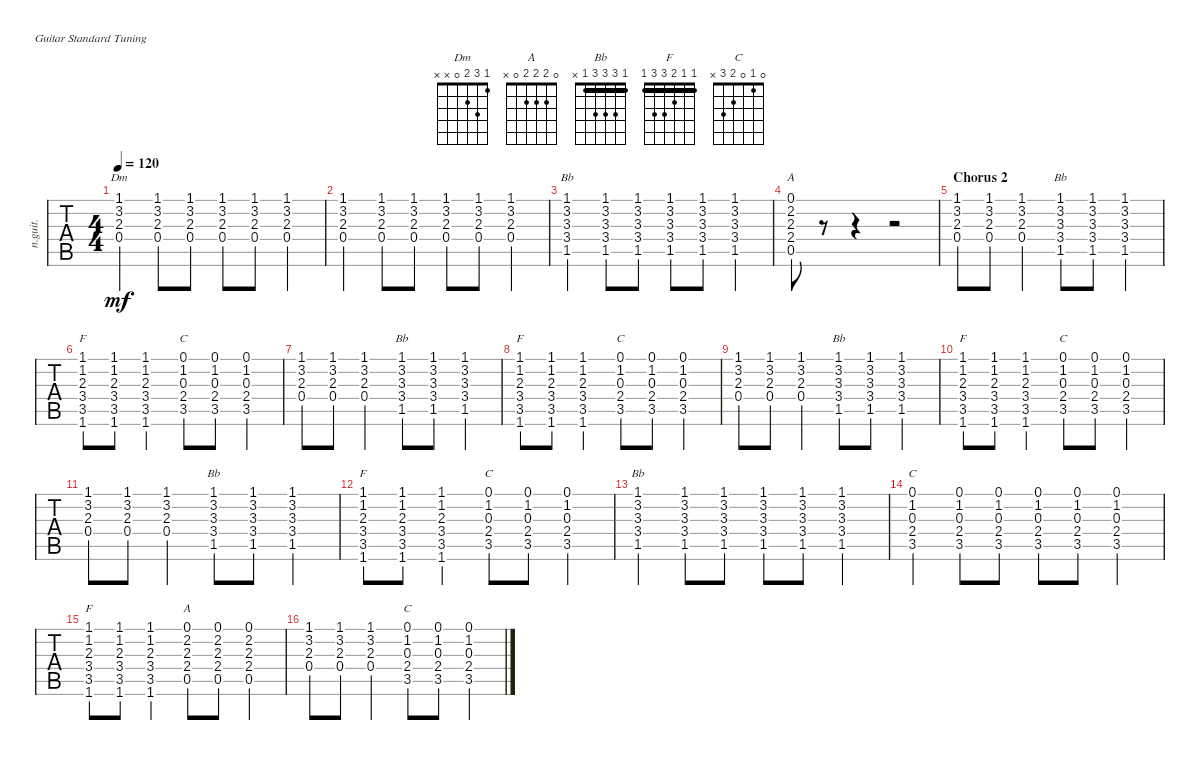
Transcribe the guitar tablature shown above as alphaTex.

\defaultSystemsLayout 4
\bracketExtendMode nobrackets
\track ("Guitar L5" "n.guit.") {instrument acousticguitarnylon}
\staff {tabs}
\tuning (E4 B3 G3 D3 A2 E2)
\chord ("Dm" 1 3 2 0 x x)
\chord ("A" 0 2 2 2 0 x)
\chord ("Bb" 1 3 3 3 1 x)
\chord ("Bb" 1 3 3 3 1 x) {barre 1}
\chord ("F" 1 1 2 3 3 1) {barre (1 1)}
\chord ("C" 0 1 0 2 3 x)
\ts (4 4)
\tempo 120
\clef g2
\ks f
(0.4{acc forcenatural} 2.3{acc forcenatural} 3.2{acc forcenatural} 1.1{acc forcenatural}).4{ch "Dm" dy mf beam Up} (0.4{acc forcenatural} 1.1{acc forcenatural} 3.2{acc forcenatural} 2.3{acc forcenatural}).8{beam Up} (0.4{acc forcenatural} 1.1{acc forcenatural} 3.2{acc forcenatural} 2.3{acc forcenatural}).8{beam Up} (0.4{acc forcenatural} 1.1{acc forcenatural} 3.2{acc forcenatural} 2.3{acc forcenatural}).8{beam Up} (0.4{acc forcenatural} 1.1{acc forcenatural} 3.2{acc forcenatural} 2.3{acc forcenatural}).8{beam Up} (0.4{acc forcenatural} 1.1{acc forcenatural} 3.2{acc forcenatural} 2.3{acc forcenatural}).4{beam Up} |
(0.4{acc forcenatural} 2.3{acc forcenatural} 3.2{acc forcenatural} 1.1{acc forcenatural}).4{beam Up} (0.4{acc forcenatural} 1.1{acc forcenatural} 3.2{acc forcenatural} 2.3{acc forcenatural}).8{beam Up} (0.4{acc forcenatural} 1.1{acc forcenatural} 3.2{acc forcenatural} 2.3{acc forcenatural}).8{beam Up} (0.4{acc forcenatural} 1.1{acc forcenatural} 3.2{acc forcenatural} 2.3{acc forcenatural}).8{beam Up} (0.4{acc forcenatural} 1.1{acc forcenatural} 3.2{acc forcenatural} 2.3{acc forcenatural}).8{beam Up} (0.4{acc forcenatural} 1.1{acc forcenatural} 3.2{acc forcenatural} 2.3{acc forcenatural}).4{beam Up} |
(3.4{acc forcenatural} 3.3{acc b} 1.1{acc forcenatural} 3.2{acc forcenatural} 1.5{acc b}).4{ch "Bb" beam Up} (3.4{acc forcenatural} 3.3{acc b} 3.2{acc forcenatural} 1.1{acc forcenatural} 1.5{acc b}).8{beam Up} (3.4{acc forcenatural} 3.3{acc b} 3.2{acc forcenatural} 1.1{acc forcenatural} 1.5{acc b}).8{beam Up} (3.4{acc forcenatural} 3.3{acc b} 3.2{acc forcenatural} 1.1{acc forcenatural} 1.5{acc b}).8{beam Up} (3.4{acc forcenatural} 3.3{acc b} 3.2{acc forcenatural} 1.1{acc forcenatural} 1.5{acc b}).8{beam Up} (3.4{acc forcenatural} 3.3{acc b} 3.2{acc forcenatural} 1.1{acc forcenatural} 1.5{acc b}).4{beam Up} |
(2.4{acc forcenatural} 0.1{acc forcenatural} 2.2{acc #} 2.3{acc forcenatural} 0.5{acc forcenatural}).8{ch "A" beam Up} r.8 r.4 r.2 |
\section ("" "Chorus 2")
(0.4{acc forcenatural} 1.1{acc forcenatural} 3.2{acc forcenatural} 2.3{acc forcenatural}).8{beam Up} (0.4{acc forcenatural} 1.1{acc forcenatural} 3.2{acc forcenatural} 2.3{acc forcenatural}).8{beam Up} (0.4{acc forcenatural} 1.1{acc forcenatural} 3.2{acc forcenatural} 2.3{acc forcenatural}).4{beam Up} (3.4{acc forcenatural} 3.3{acc b} 3.2{acc forcenatural} 1.1{acc forcenatural} 1.5{acc b}).8{ch "Bb" beam Up} (3.4{acc forcenatural} 3.3{acc b} 3.2{acc forcenatural} 1.1{acc forcenatural} 1.5{acc b}).8{beam Up} (3.4{acc forcenatural} 3.3{acc b} 3.2{acc forcenatural} 1.1{acc forcenatural} 1.5{acc b}).4{beam Up} |
(1.6{acc forcenatural} 3.5{acc forcenatural} 3.4{acc forcenatural} 2.3{acc forcenatural} 1.2{acc forcenatural} 1.1{acc forcenatural}).8{ch "F"} (1.6{acc forcenatural} 3.5{acc forcenatural} 3.4{acc forcenatural} 2.3{acc forcenatural} 1.2{acc forcenatural} 1.1{acc forcenatural}).8 (1.6{acc forcenatural} 3.5{acc forcenatural} 3.4{acc forcenatural} 2.3{acc forcenatural} 1.2{acc forcenatural} 1.1{acc forcenatural}).4 (3.5{acc forcenatural} 2.4{acc forcenatural} 0.3{acc forcenatural} 1.2{acc forcenatural} 0.1{acc forcenatural}).8{ch "C"} (3.5{acc forcenatural} 2.4{acc forcenatural} 0.3{acc forcenatural} 1.2{acc forcenatural} 0.1{acc forcenatural}).8 (3.5{acc forcenatural} 2.4{acc forcenatural} 0.3{acc forcenatural} 1.2{acc forcenatural} 0.1{acc forcenatural}).4 |
(0.4{acc forcenatural} 1.1{acc forcenatural} 3.2{acc forcenatural} 2.3{acc forcenatural}).8{beam Up} (0.4{acc forcenatural} 1.1{acc forcenatural} 3.2{acc forcenatural} 2.3{acc forcenatural}).8{beam Up} (0.4{acc forcenatural} 1.1{acc forcenatural} 3.2{acc forcenatural} 2.3{acc forcenatural}).4{beam Up} (3.4{acc forcenatural} 3.3{acc b} 3.2{acc forcenatural} 1.1{acc forcenatural} 1.5{acc b}).8{ch "Bb" beam Up} (3.4{acc forcenatural} 3.3{acc b} 3.2{acc forcenatural} 1.1{acc forcenatural} 1.5{acc b}).8{beam Up} (3.4{acc forcenatural} 3.3{acc b} 3.2{acc forcenatural} 1.1{acc forcenatural} 1.5{acc b}).4{beam Up} |
(1.6{acc forcenatural} 3.5{acc forcenatural} 3.4{acc forcenatural} 2.3{acc forcenatural} 1.2{acc forcenatural} 1.1{acc forcenatural}).8{ch "F"} (1.6{acc forcenatural} 3.5{acc forcenatural} 3.4{acc forcenatural} 2.3{acc forcenatural} 1.2{acc forcenatural} 1.1{acc forcenatural}).8 (1.6{acc forcenatural} 3.5{acc forcenatural} 3.4{acc forcenatural} 2.3{acc forcenatural} 1.2{acc forcenatural} 1.1{acc forcenatural}).4 (3.5{acc forcenatural} 2.4{acc forcenatural} 0.3{acc forcenatural} 1.2{acc forcenatural} 0.1{acc forcenatural}).8{ch "C"} (3.5{acc forcenatural} 2.4{acc forcenatural} 0.3{acc forcenatural} 1.2{acc forcenatural} 0.1{acc forcenatural}).8 (3.5{acc forcenatural} 2.4{acc forcenatural} 0.3{acc forcenatural} 1.2{acc forcenatural} 0.1{acc forcenatural}).4 |
(0.4{acc forcenatural} 1.1{acc forcenatural} 3.2{acc forcenatural} 2.3{acc forcenatural}).8{beam Up} (0.4{acc forcenatural} 1.1{acc forcenatural} 3.2{acc forcenatural} 2.3{acc forcenatural}).8{beam Up} (0.4{acc forcenatural} 1.1{acc forcenatural} 3.2{acc forcenatural} 2.3{acc forcenatural}).4{beam Up} (3.4{acc forcenatural} 3.3{acc b} 3.2{acc forcenatural} 1.1{acc forcenatural} 1.5{acc b}).8{ch "Bb" beam Up} (3.4{acc forcenatural} 3.3{acc b} 3.2{acc forcenatural} 1.1{acc forcenatural} 1.5{acc b}).8{beam Up} (3.4{acc forcenatural} 3.3{acc b} 3.2{acc forcenatural} 1.1{acc forcenatural} 1.5{acc b}).4{beam Up} |
(1.6{acc forcenatural} 3.5{acc forcenatural} 3.4{acc forcenatural} 2.3{acc forcenatural} 1.2{acc forcenatural} 1.1{acc forcenatural}).8{ch "F"} (1.6{acc forcenatural} 3.5{acc forcenatural} 3.4{acc forcenatural} 2.3{acc forcenatural} 1.2{acc forcenatural} 1.1{acc forcenatural}).8 (1.6{acc forcenatural} 3.5{acc forcenatural} 3.4{acc forcenatural} 2.3{acc forcenatural} 1.2{acc forcenatural} 1.1{acc forcenatural}).4 (3.5{acc forcenatural} 2.4{acc forcenatural} 0.3{acc forcenatural} 1.2{acc forcenatural} 0.1{acc forcenatural}).8{ch "C"} (3.5{acc forcenatural} 2.4{acc forcenatural} 0.3{acc forcenatural} 1.2{acc forcenatural} 0.1{acc forcenatural}).8 (3.5{acc forcenatural} 2.4{acc forcenatural} 0.3{acc forcenatural} 1.2{acc forcenatural} 0.1{acc forcenatural}).4 |
(0.4{acc forcenatural} 1.1{acc forcenatural} 3.2{acc forcenatural} 2.3{acc forcenatural}).8{beam Up} (0.4{acc forcenatural} 1.1{acc forcenatural} 3.2{acc forcenatural} 2.3{acc forcenatural}).8{beam Up} (0.4{acc forcenatural} 1.1{acc forcenatural} 3.2{acc forcenatural} 2.3{acc forcenatural}).4{beam Up} (3.4{acc forcenatural} 3.3{acc b} 3.2{acc forcenatural} 1.1{acc forcenatural} 1.5{acc b}).8{ch "Bb" beam Up} (3.4{acc forcenatural} 3.3{acc b} 3.2{acc forcenatural} 1.1{acc forcenatural} 1.5{acc b}).8{beam Up} (3.4{acc forcenatural} 3.3{acc b} 3.2{acc forcenatural} 1.1{acc forcenatural} 1.5{acc b}).4{beam Up} |
(1.6{acc forcenatural} 3.5{acc forcenatural} 3.4{acc forcenatural} 2.3{acc forcenatural} 1.2{acc forcenatural} 1.1{acc forcenatural}).8{ch "F"} (1.6{acc forcenatural} 3.5{acc forcenatural} 3.4{acc forcenatural} 2.3{acc forcenatural} 1.2{acc forcenatural} 1.1{acc forcenatural}).8 (1.6{acc forcenatural} 3.5{acc forcenatural} 3.4{acc forcenatural} 2.3{acc forcenatural} 1.2{acc forcenatural} 1.1{acc forcenatural}).4 (3.5{acc forcenatural} 2.4{acc forcenatural} 0.3{acc forcenatural} 1.2{acc forcenatural} 0.1{acc forcenatural}).8{ch "C"} (3.5{acc forcenatural} 2.4{acc forcenatural} 0.3{acc forcenatural} 1.2{acc forcenatural} 0.1{acc forcenatural}).8 (3.5{acc forcenatural} 2.4{acc forcenatural} 0.3{acc forcenatural} 1.2{acc forcenatural} 0.1{acc forcenatural}).4 |
(3.4{acc forcenatural} 3.3{acc b} 1.1{acc forcenatural} 3.2{acc forcenatural} 1.5{acc b}).4{ch "Bb" beam Up} (3.4{acc forcenatural} 3.3{acc b} 3.2{acc forcenatural} 1.1{acc forcenatural} 1.5{acc b}).8{beam Up} (3.4{acc forcenatural} 3.3{acc b} 3.2{acc forcenatural} 1.1{acc forcenatural} 1.5{acc b}).8{beam Up} (3.4{acc forcenatural} 3.3{acc b} 3.2{acc forcenatural} 1.1{acc forcenatural} 1.5{acc b}).8{beam Up} (3.4{acc forcenatural} 3.3{acc b} 3.2{acc forcenatural} 1.1{acc forcenatural} 1.5{acc b}).8{beam Up} (3.4{acc forcenatural} 3.3{acc b} 3.2{acc forcenatural} 1.1{acc forcenatural} 1.5{acc b}).4{beam Up} |
(3.5{acc forcenatural} 2.4{acc forcenatural} 0.3{acc forcenatural} 1.2{acc forcenatural} 0.1{acc forcenatural}).4{ch "C"} (3.5{acc forcenatural} 2.4{acc forcenatural} 0.3{acc forcenatural} 1.2{acc forcenatural} 0.1{acc forcenatural}).8 (3.5{acc forcenatural} 2.4{acc forcenatural} 0.3{acc forcenatural} 1.2{acc forcenatural} 0.1{acc forcenatural}).8 (3.5{acc forcenatural} 2.4{acc forcenatural} 0.3{acc forcenatural} 1.2{acc forcenatural} 0.1{acc forcenatural}).8 (3.5{acc forcenatural} 2.4{acc forcenatural} 0.3{acc forcenatural} 1.2{acc forcenatural} 0.1{acc forcenatural}).8 (3.5{acc forcenatural} 2.4{acc forcenatural} 0.3{acc forcenatural} 1.2{acc forcenatural} 0.1{acc forcenatural}).4 |
(1.6{acc forcenatural} 3.5{acc forcenatural} 3.4{acc forcenatural} 2.3{acc forcenatural} 1.2{acc forcenatural} 1.1{acc forcenatural}).8{ch "F"} (1.6{acc forcenatural} 3.5{acc forcenatural} 3.4{acc forcenatural} 2.3{acc forcenatural} 1.2{acc forcenatural} 1.1{acc forcenatural}).8 (1.6{acc forcenatural} 3.5{acc forcenatural} 3.4{acc forcenatural} 2.3{acc forcenatural} 1.2{acc forcenatural} 1.1{acc forcenatural}).4 (2.4{acc forcenatural} 0.1{acc forcenatural} 2.2{acc #} 2.3{acc forcenatural} 0.5{acc forcenatural}).8{ch "A" beam Up} (2.4{acc forcenatural} 0.1{acc forcenatural} 2.2{acc #} 2.3{acc forcenatural} 0.5{acc forcenatural}).8{beam Up} (2.4{acc forcenatural} 0.1{acc forcenatural} 2.2{acc #} 2.3{acc forcenatural} 0.5{acc forcenatural}).4{beam Up} |
(0.4{acc forcenatural} 1.1{acc forcenatural} 3.2{acc forcenatural} 2.3{acc forcenatural}).8{beam Up} (0.4{acc forcenatural} 1.1{acc forcenatural} 3.2{acc forcenatural} 2.3{acc forcenatural}).8{beam Up} (0.4{acc forcenatural} 1.1{acc forcenatural} 3.2{acc forcenatural} 2.3{acc forcenatural}).4{beam Up} (3.5{acc forcenatural} 2.4{acc forcenatural} 0.3{acc forcenatural} 1.2{acc forcenatural} 0.1{acc forcenatural}).8{ch "C"} (3.5{acc forcenatural} 2.4{acc forcenatural} 0.3{acc forcenatural} 1.2{acc forcenatural} 0.1{acc forcenatural}).8 (3.5{acc forcenatural} 2.4{acc forcenatural} 0.3{acc forcenatural} 1.2{acc forcenatural} 0.1{acc forcenatural}).4
